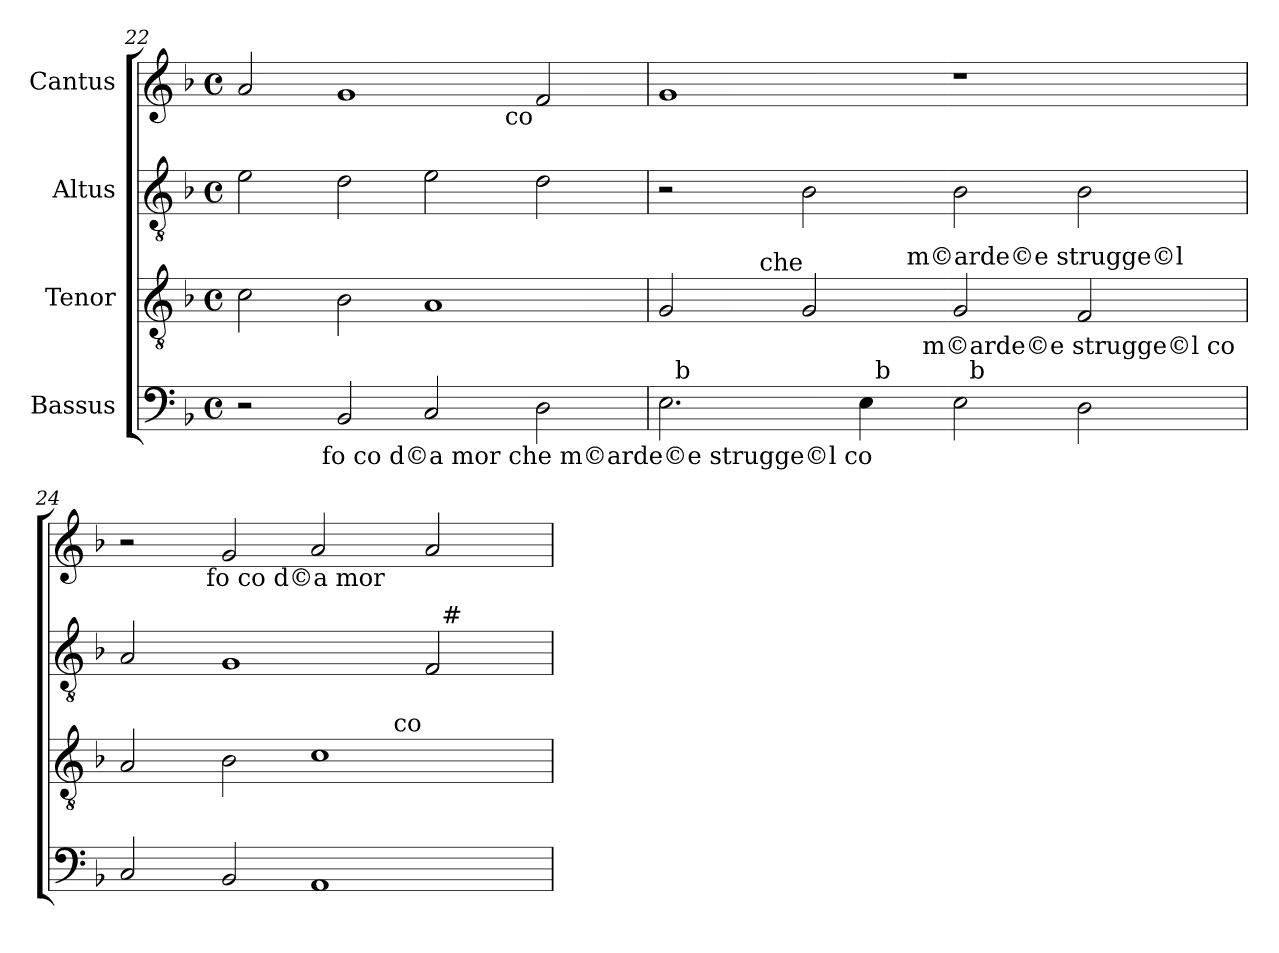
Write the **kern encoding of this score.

**kern	**kern	**kern	**kern
*part4	*part3	*part2	*part1
*staff4	*staff3	*staff2	*staff1
*I"Bassus	*I"Tenor	*I"Altus	*I"Cantus
*clefF4	*clefGv2	*clefGv2	*clefG2
*ITrd7c12	*	*	*
*k[b-]	*k[b-]	*k[b-]	*k[b-]
*F:	*F:	*F:	*F:
*M4/4	*M4/4	*M4/4	*M4/4
*met(c)	*met(c)	*met(c)	*met(c)
=22	=22	=22	=22
*^	*	*	*^
2r	4...ryy	2c\	2e\	2a/	1ryy
!	!LO:TX:b:t=fo co d©a mor che m©arde©e strugge©l co	!	!	!	!
.	1ryy	.	.	.	.
2BBB-/	.	2B-\	2d\	1g	.
2CC/	.	1A	2e\	.	4..ryy
!	!	!	!	!	!LO:TX:b:t=co
.	.	.	.	.	2ryy
.	2ryy	.	.	.	.
2DD\	.	.	2d\	2f/	.
.	.	.	.	.	16ryy
.	32ryy	.	.	.	.
=23	=23	=23	=23	=23	=23
!	!	!	!	!LO:TX:b:t=re,	!
!LO:TX:a:t=re, che	!	!	!	!	!
*^	*	*^	*	*	*
*	*	*^	*	*^	*	*v	*v
2.EE\	32ryy	2ryy	2ryy	2G/	4ryy	2..ryy	2r	1g
!	!LO:TX:a:t=b	!	!	!	!	!	!	!
.	1ryy	.	.	.	.	.	.	.
.	.	.	.	.	16.ryy	.	.	.
!	!	!	!	!	!LO:TX:a:t=che	!	!	!
.	.	.	.	.	1ryy	.	.	.
.	.	4ryy	4ryy	2G/	.	.	2B-\	.
4EE\	.	32ryy	8ryy	.	.	.	.	.
!	!	!LO:TX:a:t=b	!	!	!	!	!	!
.	.	1ryy	.	.	.	.	.	.
!	!	!	!	!	!	!LO:TX:a:t=m©arde©e strugge©l	!	!
.	.	.	32ryy	.	.	1ryy	.	.
!	!	!	!LO:TX:a:t=m©arde©e strugge©l co	!	!	!	!	!
.	.	.	1ryy	.	.	.	.	.
2EE\	.	.	.	2G/	.	.	2B-\	1r
!	!LO:TX:a:t=b	!	!	!	!	!	!	!
.	2ryy	.	.	.	.	.	.	.
.	.	.	.	.	2ryy	.	.	.
2DD\	.	.	.	2F/	.	.	2B-\	.
.	4...ryy	.	.	.	.	.	.	.
.	.	8..ryy	.	.	.	.	.	.
.	.	.	.	.	8ryy	.	.	.
.	.	.	.	.	.	8ryy	.	.
.	.	.	16.ryy	.	.	.	.	.
.	.	.	.	.	32ryy	.	.	.
*v	*v	*v	*v	*	*	*	*	*
*	*	*v	*v	*	*
=24	=24	=24	=24	=24
*	*	*	*^	*^
2CC/	2A/	1ryy	2A/	1ryy	2r	4...ryy
!	!	!	!	!	!	!LO:TX:b:t=fo co d©a mor
.	.	.	.	.	.	1ryy
2BBB-/	2B-\	.	1G	.	2g/	.
1AAA	1c	4..ryy	.	2ryy	2a/	.
!	!	!LO:TX:a:t=co	!	!	!	!
.	.	2ryy	.	.	.	.
.	.	.	.	.	.	2ryy
.	.	.	2F/	32ryy	2a/	.
!	!	!	!	!LO:TX:a:t=#	!	!
.	.	.	.	4...ryy	.	.
.	.	16ryy	.	.	.	.
.	.	.	.	.	.	32ryy
*	*v	*v	*	*	*v	*v
*	*	*v	*v	*
=	=	=	=
*-	*-	*-	*-
